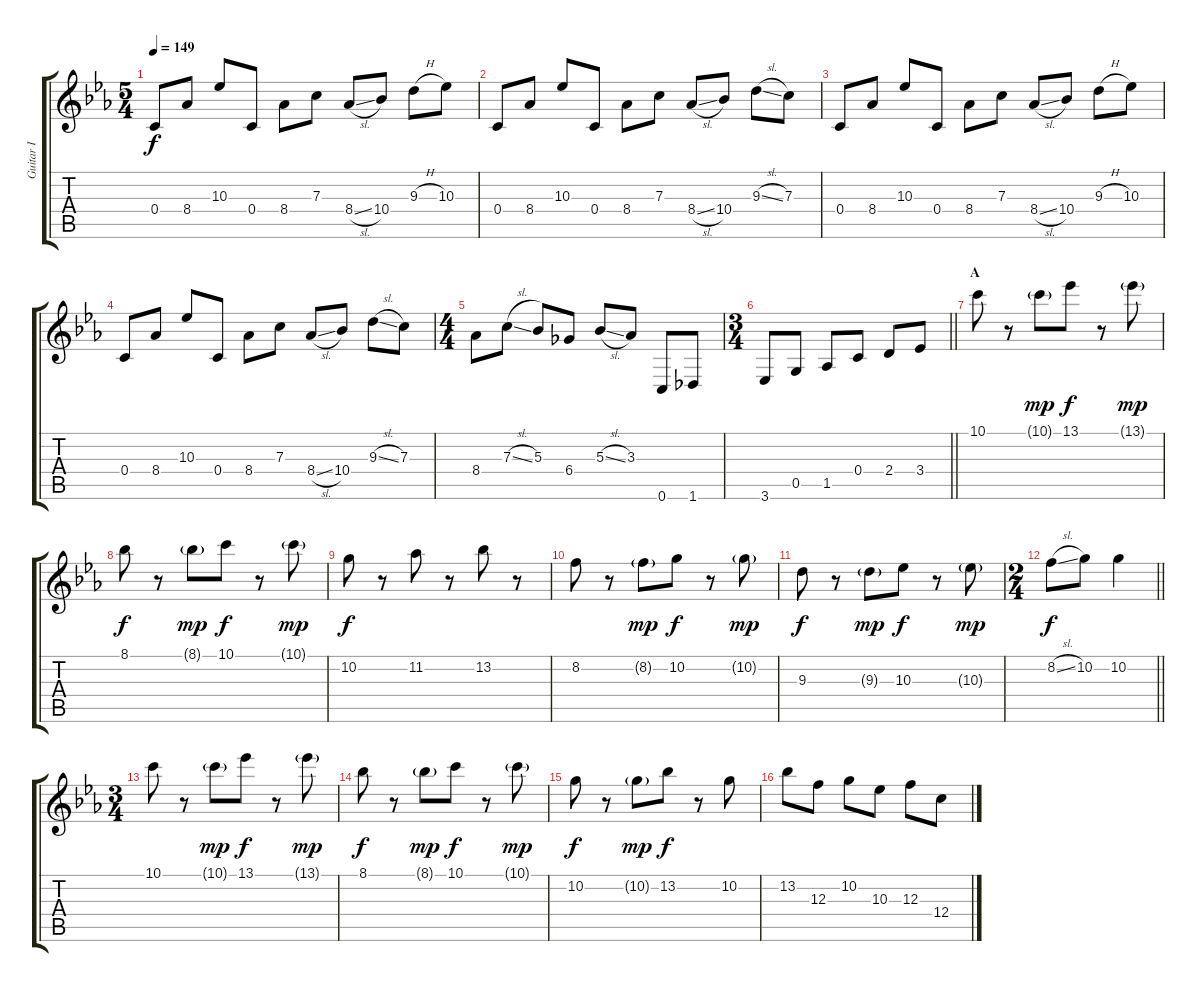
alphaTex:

\track ("Guitar I" "Guitar I") {instrument distortionguitar}
\staff {score tabs}
\tuning (D4 A3 F3 C3 G2 C2) {hide}
\ts (5 4)
\tempo 149
\clef g2
\ks cminor
0.4.8{dy f} 8.4.8 10.3.8 0.4.8 8.4.8 7.3.8 8.4{sl}.8 10.4.8 9.3{h}.8 10.3.8 |
0.4.8 8.4.8 10.3.8 0.4.8 8.4.8 7.3.8 8.4{sl}.8 10.4.8 9.3{sl}.8 7.3.8 |
0.4.8 8.4.8 10.3.8 0.4.8 8.4.8 7.3.8 8.4{sl}.8 10.4.8 9.3{h}.8 10.3.8 |
0.4.8 8.4.8 10.3.8 0.4.8 8.4.8 7.3.8 8.4{sl}.8 10.4.8 9.3{sl}.8 7.3.8 |
\ts (4 4)
8.4.8 7.3{sl}.8 5.3.8 6.4.8 5.3{sl}.8 3.3.8 0.6.8 1.6.8 |
\ts (3 4)
\barLineRight lightlight
3.6.8 0.5.8 1.5.8 0.4.8 2.4.8 3.4.8 |
\section ("" "A")
10.1.8 r.8 10.1{g}.8{dy mp} 13.1.8{dy f} r.8 13.1{g}.8{dy mp} |
8.1.8{dy f} r.8 8.1{g}.8{dy mp} 10.1.8{dy f} r.8 10.1{g}.8{dy mp} |
10.2.8{dy f} r.8 11.2.8 r.8 13.2.8 r.8 |
8.2.8 r.8 8.2{g}.8{dy mp} 10.2.8{dy f} r.8 10.2{g}.8{dy mp} |
9.3.8{dy f} r.8 9.3{g}.8{dy mp} 10.3.8{dy f} r.8 10.3{g}.8{dy mp} |
\ts (2 4)
\barLineRight lightlight
8.2{sl}.8{dy f} 10.2.8 10.2.4 |
\ts (3 4)
10.1.8 r.8 10.1{g}.8{dy mp} 13.1.8{dy f} r.8 13.1{g}.8{dy mp} |
8.1.8{dy f} r.8 8.1{g}.8{dy mp} 10.1.8{dy f} r.8 10.1{g}.8{dy mp} |
10.2.8{dy f} r.8 10.2{g}.8{dy mp} 13.2.8{dy f} r.8 10.2.8 |
13.2.8 12.3.8 10.2.8 10.3.8 12.3.8 12.4.8
